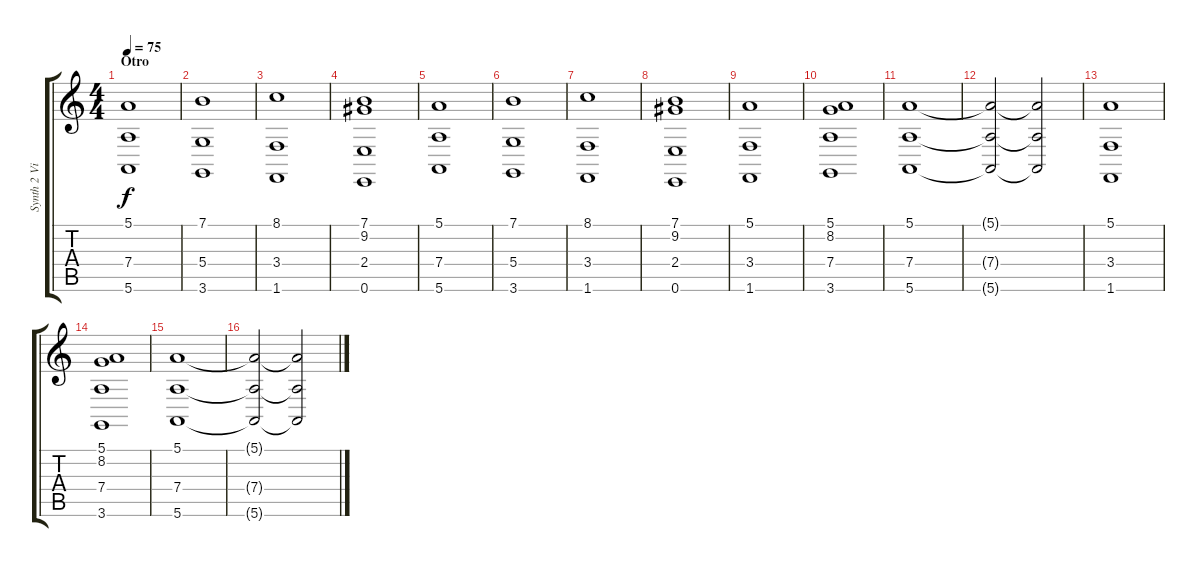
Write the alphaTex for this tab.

\track ("Synth 2 Violin" "Synth 2 Vi") {instrument tremolostrings}
\staff {score tabs}
\tuning (E4 B3 G3 D3 A2 E2) {hide}
\ts (4 4)
\section ("" "Otro")
\tempo 75
\clef g2
\ks c
(5.1 7.4 5.6).1{dy f} |
(7.1 5.4 3.6).1 |
(8.1 3.4 1.6).1 |
(7.1 9.2 2.4 0.6).1 |
(5.1 7.4 5.6).1 |
(7.1 5.4 3.6).1 |
(8.1 3.4 1.6).1 |
(7.1 9.2 2.4 0.6).1 |
(5.1 3.4 1.6).1 |
(5.1 8.2 7.4 3.6).1 |
(5.1 7.4 5.6).1 |
(5.1{t} 7.4{t} 5.6{t}).2 (5.1{t} 7.4{t} 5.6{t}).2{volume 4} |
(5.1 3.4 1.6).1{volume 8} |
(5.1 8.2 7.4 3.6).1 |
(5.1 7.4 5.6).1 |
(5.1{t} 7.4{t} 5.6{t}).2 (5.1{t} 7.4{t} 5.6{t}).2{volume 4}
